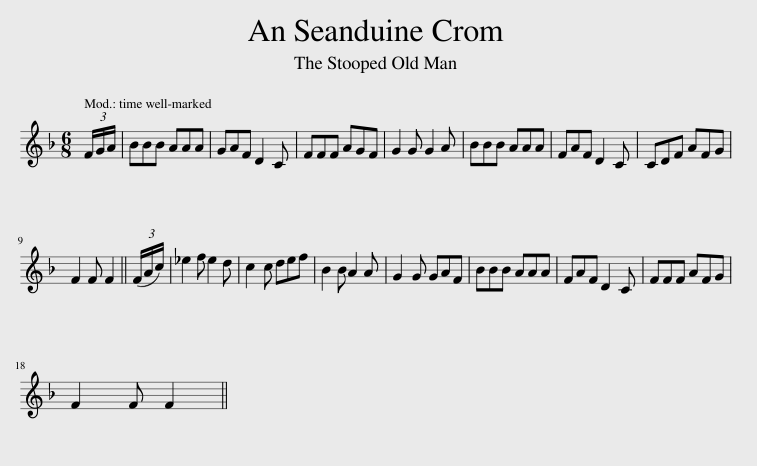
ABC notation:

X:1
L:1/8
M:6/8
I:linebreak $
K:F
V:1 treble
V:1
 (3F/G/A/ | BBB AAA | GAF D2 C | FFF AGF | G2 G G2 A | %5
 BBB AAA | FAF D2 C | CDF AFG |$ F2 F F2 || (3(F/A/c/) | %10
 _e2 f e2 d | c2 c def | B2 B A2 A | G2 G GAF | BBB AAA | %15
 FAF D2 C | FFF AFG |$ F2 F F2 || %18
